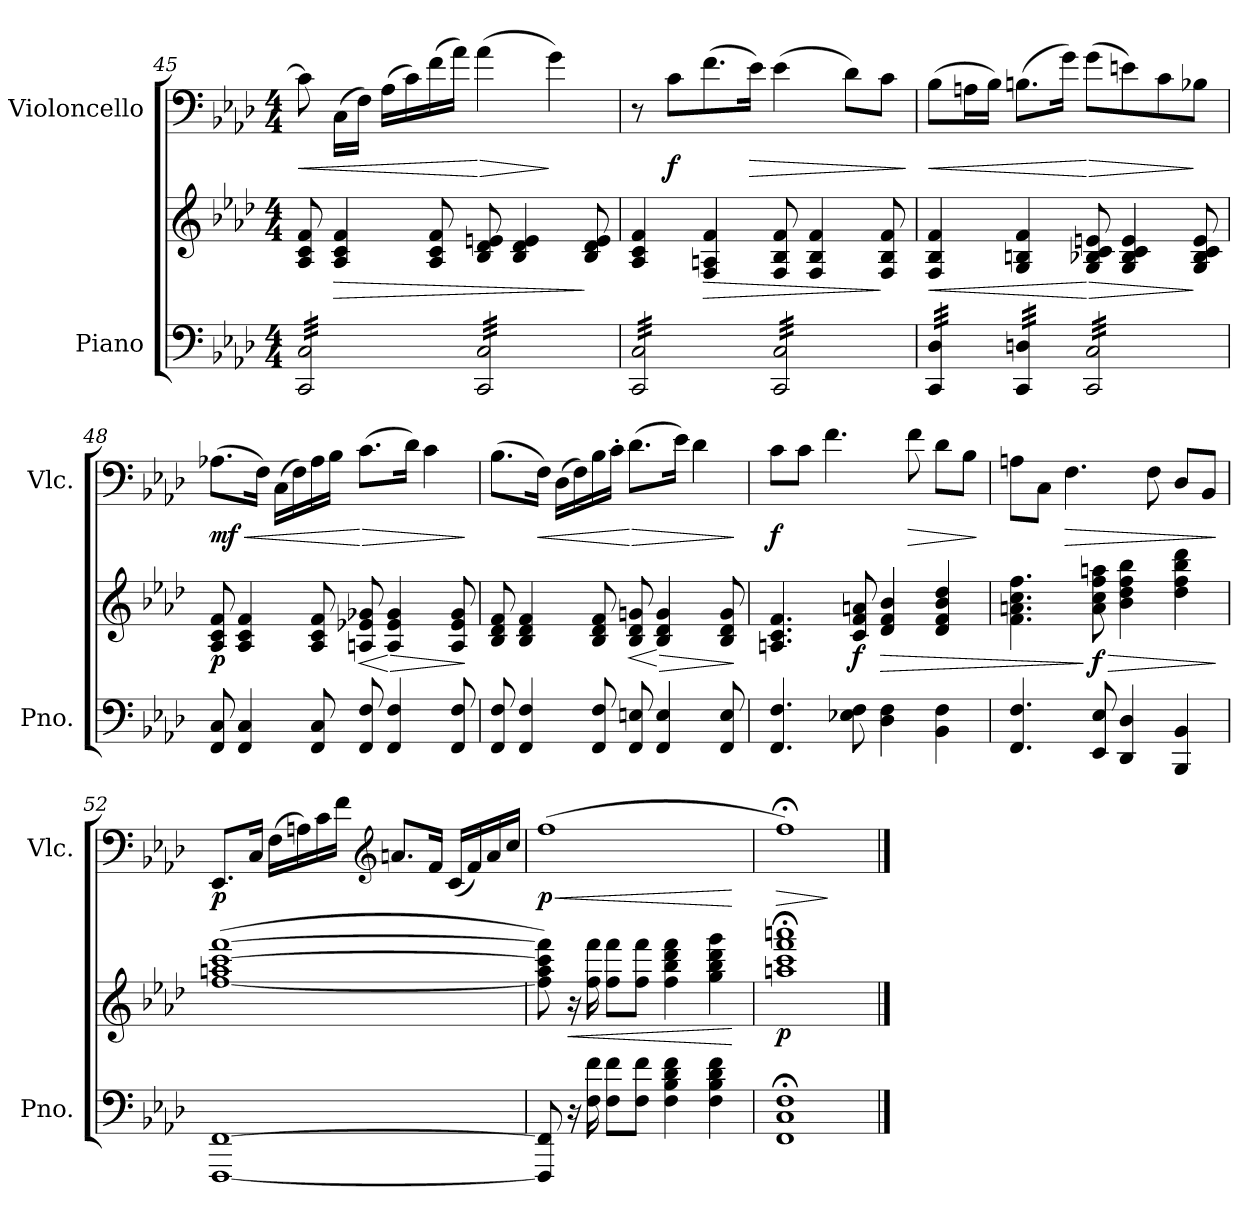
**kern	**kern	**dynam	**kern	**dynam
*part2	*part2	*part2	*part1	*part1
*staff3	*staff2	*staff2/3	*staff1	*staff1
*I"Piano	*	*	*I"Violoncello	*
*I'Pno.	*	*	*I'Vlc.	*
!!LO:LB:g=z
*clefF4	*clefG2	*	*clefF4	*
*k[b-e-a-d-]	*k[b-e-a-d-]	*	*k[b-e-a-d-]	*
*M4/4	*M4/4	*	*M4/4	*
=45	=45	=45	=45	=45
!	!	!	!	!LO:HP:b
*tremolo	*	*	*	*
32CC/ 32C/LLL	8A-/ 8c/ 8f/	.	8c\]	<
32CC/ 32C/	.	.	.	.
32CC/ 32C/	.	.	.	.
32CC/ 32C/	.	.	.	.
!	!	!LO:HP:b	!	!
32CC/ 32C/	4A-/ 4c/ 4f/	>	(16C\LL	.
32CC/ 32C/	.	.	.	.
32CC/ 32C/	.	.	16F\JJ)	.
32CC/ 32C/	.	.	.	.
32CC/ 32C/	.	.	(16A-\LL	.
32CC/ 32C/	.	.	.	.
32CC/ 32C/	.	.	16c\)	.
32CC/ 32C/	.	.	.	.
32CC/ 32C/	8A-/ 8c/ 8f/	.	(16f\	.
32CC/ 32C/	.	.	.	.
32CC/ 32C/	.	.	16a-\JJ)	.
32CC/ 32C/JJJ	.	.	.	.
!	!	!	!	!LO:HP:n=1:b
32CC/ 32C/LLL	8B-/ 8d-/ 8en/	.	(4a-\	[ >
32CC/ 32C/	.	.	.	.
32CC/ 32C/	.	.	.	.
32CC/ 32C/	.	.	.	.
32CC/ 32C/	4B-/ 4d-/ 4e/	.	.	.
32CC/ 32C/	.	.	.	.
32CC/ 32C/	.	.	.	.
32CC/ 32C/	.	.	.	.
32CC/ 32C/	.	.	4g\)	]
32CC/ 32C/	.	.	.	.
32CC/ 32C/	.	.	.	.
32CC/ 32C/	.	.	.	.
32CC/ 32C/	8B-/ 8d-/ 8e/	]	.	.
32CC/ 32C/	.	.	.	.
32CC/ 32C/	.	.	.	.
32CC/ 32C/JJJ	.	.	.	.
=46	=46	=46	=46	=46
32CC/ 32C/LLL	4A-/ 4c/ 4f/	.	8r	.
32CC/ 32C/	.	.	.	.
32CC/ 32C/	.	.	.	.
32CC/ 32C/	.	.	.	.
!	!	!	!	!LO:DY:b
32CC/ 32C/	.	.	8c\L	f
32CC/ 32C/	.	.	.	.
32CC/ 32C/	.	.	.	.
32CC/ 32C/	.	.	.	.
!	!	!LO:HP:b	!	!
32CC/ 32C/	4F/ 4An/ 4f/	>	(8.f\	.
32CC/ 32C/	.	.	.	.
32CC/ 32C/	.	.	.	.
32CC/ 32C/	.	.	.	.
32CC/ 32C/	.	.	.	.
32CC/ 32C/	.	.	.	.
!	!	!	!	!LO:HP:b
32CC/ 32C/	.	.	16e-\Jk)	>
32CC/ 32C/JJJ	.	.	.	.
32CC/ 32C/LLL	8F/ 8B-/ 8f/	.	(4e-\	.
32CC/ 32C/	.	.	.	.
32CC/ 32C/	.	.	.	.
32CC/ 32C/	.	.	.	.
32CC/ 32C/	4F/ 4B-/ 4f/	.	.	.
32CC/ 32C/	.	.	.	.
32CC/ 32C/	.	.	.	.
32CC/ 32C/	.	.	.	.
32CC/ 32C/	.	.	8d-\L)	.
32CC/ 32C/	.	.	.	.
32CC/ 32C/	.	.	.	.
32CC/ 32C/	.	.	.	.
32CC/ 32C/	8F/ 8B-/ 8f/	]	8c\J	.
32CC/ 32C/	.	.	.	.
32CC/ 32C/	.	.	.	.
32CC/ 32C/JJJ	.	.	.	.
.	.	.	.	]
=47	=47	=47	=47	=47
!	!	!LO:HP:b	!	!LO:HP:b
32CC/ 32D-/LLL	4F/ 4B-/ 4f/	<	(8B-\L	<
32CC/ 32D-/	.	.	.	.
32CC/ 32D-/	.	.	.	.
32CC/ 32D-/	.	.	.	.
32CC/ 32D-/	.	.	16An\L	.
32CC/ 32D-/	.	.	.	.
32CC/ 32D-/	.	.	16B-\JJ)	.
32CC/ 32D-/JJJ	.	.	.	.
32CC/ 32Dn/LLL	4G/ 4Bn/ 4f/	.	(8.Bn\L	.
32CC/ 32Dn/	.	.	.	.
32CC/ 32Dn/	.	.	.	.
32CC/ 32Dn/	.	.	.	.
32CC/ 32Dn/	.	.	.	.
32CC/ 32Dn/	.	.	.	.
32CC/ 32Dn/	.	.	16g\Jk)	.
32CC/ 32Dn/JJJ	.	.	.	.
!	!	!LO:HP:n=1:b	!	!LO:HP:n=1:b
32CC/ 32C/LLL	8G/ 8B-X/ 8c/ 8en/	[ >	(8g\L	[ >
32CC/ 32C/	.	.	.	.
32CC/ 32C/	.	.	.	.
32CC/ 32C/	.	.	.	.
32CC/ 32C/	4G/ 4B-/ 4c/ 4e/	.	8en\)	.
32CC/ 32C/	.	.	.	.
32CC/ 32C/	.	.	.	.
32CC/ 32C/	.	.	.	.
32CC/ 32C/	.	.	8c\	.
32CC/ 32C/	.	.	.	.
32CC/ 32C/	.	.	.	.
32CC/ 32C/	.	.	.	.
32CC/ 32C/	8G/ 8B-/ 8c/ 8e/	]	8B-X\J	]
32CC/ 32C/	.	.	.	.
32CC/ 32C/	.	.	.	.
32CC/ 32C/JJJ	.	.	.	.
*Xtremolo	*	*	*	*
!!LO:LB:g=z
=48	=48	=48	=48	=48
!	!	!LO:DY:b	!	!LO:HP:b
!	!	!	!	!LO:DY:n=1:b
8FF/ 8C/	8A-/ 8c/ 8f/	p	(8.A-X\L	< mf
4FF/ 4C/	4A-/ 4c/ 4f/	.	.	.
.	.	.	16F\Jk)	.
.	.	.	(16C\LL	.
.	.	.	16F\)	.
8FF/ 8C/	8A-/ 8c/ 8f/	.	16A-\	.
.	.	.	16B-\JJ	.
!	!	!LO:HP:b	!	!LO:HP:n=1:b
8FF/ 8F/	8An/ 8e-X/ 8g-X/	<	(8.c\L	[ >
!	!	!LO:HP:n=1:b	!	!
4FF/ 4F/	4A/ 4e-/ 4g-/	[ >	.	.
.	.	.	16d-\Jk)	.
.	.	.	4c\	.
8FF/ 8F/	8A/ 8e-/ 8g-/	.	.	.
.	.	]	.	]
=49	=49	=49	=49	=49
8FF/ 8F/	8B-/ 8d-/ 8f/	.	(8.B-\L	.
4FF/ 4F/	4B-/ 4d-/ 4f/	.	.	.
!	!	!	!	!LO:HP:b
.	.	.	16F\Jk)	<
.	.	.	(16D-\LL	.
.	.	.	16F\)	.
8FF/ 8F/	8B-/ 8d-/ 8f/	.	16B-\	.
.	.	.	16c'\JJ	.
!	!	!LO:HP:b	!	!LO:HP:n=1:b
8FF/ 8En/	8B-/ 8d-/ 8gn/	<	(8.d-\L	[ >
!	!	!LO:HP:n=1:b	!	!
4FF/ 4E/	4B-/ 4d-/ 4g/	[ >	.	.
.	.	.	16e-\Jk)	.
.	.	.	4d-\	.
8FF/ 8E/	8B-/ 8d-/ 8g/	.	.	.
.	.	]	.	]
=50	=50	=50	=50	=50
!	!	!	!	!LO:DY:b
4.FF/ 4.F/	4.An/ 4.c/ 4.f/	.	8c\L	f
.	.	.	8c\J	.
.	.	.	4.f\	.
!	!	!LO:DY:b	!	!
8E-X\ 8F\	8c/ 8f/ 8an/	f	.	.
!	!	!LO:HP:b	!	!
4D-\ 4F\	4d-/ 4f/ 4b-/	>	.	.
!	!	!	!	!LO:HP:b
.	.	.	8f\	>
4BB-\ 4F\	4d-/ 4f/ 4b-/ 4dd-/	.	8d-\L	.
.	.	.	8B-\J	.
.	.	.	.	]
!!LO:PB:g=z
=51	=51	=51	=51	=51
4.FF/ 4.F/	4.f\ 4.an\ 4.cc\ 4.ff\	.	8An\L	.
.	.	.	8C\J	.
!	!	!	!	!LO:HP:b
.	.	.	4.F\	>
!	!	!LO:HP:n=1:b	!	!
!	!	!LO:DY:n=1:b	!	!
8EE-/ 8E-/	8a\ 8cc\ 8ff\ 8aan\	] > f	.	.
4DD-/ 4D-/	4b-\ 4dd-\ 4ff\ 4bb-\	.	.	.
.	.	.	8F\	.
4BBB-/ 4BB-/	4dd-\ 4ff\ 4bb-\ 4ddd-\	.	8D-/L	.
.	.	.	8BB-/J	.
.	.	]	.	]
=52	=52	=52	=52	=52
!	!	!LO:DY:b=2	!	!
!	!	!LO:DY:n=1:b	!	!LO:DY:b
[1FFF [1FF	([1ff 1aan [1ccc [1fff	other-dynamics p	8.EE-/L	p
.	.	.	16C/Jk	.
.	.	.	(16F\LL	.
.	.	.	16An\)	.
!	!	!	!	!LO:DY:b
.	.	.	16c\	other-dynamics
.	.	.	16f\JJ	.
*	*	*	*clefG2	*
.	.	.	8.an/L	.
.	.	.	16f/Jk	.
.	.	.	(16c/LL	.
.	.	.	16f/)	.
.	.	.	16a/	.
.	.	.	16cc/JJ	.
=53	=53	=53	=53	=53
!	!	!	!	!LO:HP:b
!	!	!	!	!LO:DY:n=1:b
8FFF/] 8FF/]	8ff\] 8aa-\ 8ccc\] 8fff\])	.	(1ff	< p
!	!	!LO:HP:b	!	!
16r	16r	<	.	.
16F\ 16f\	16ff\ 16fff\	.	.	.
8F\ 8f\L	8ff\ 8fff\L	.	.	.
8F\ 8f\J	8ff\ 8fff\J	.	.	.
4F\ 4B-\ 4d-\ 4f\	4ff\ 4bb-\ 4ddd-\ 4fff\	.	.	.
4F\ 4B-\ 4d-\ 4f\	4gg\ 4bb-\ 4ddd-\ 4ggg\	.	.	.
.	.	[	.	[
=54	=54	=54	=54	=54
!	!	!LO:DY:b	!	!LO:HP:b
1FF; 1C; 1F;	1aan;< 1ccc;< 1fff;< 1aaan;<	p	1ff;<)	>
.	.	.	.	]
==	==	==	==	==
*-	*-	*-	*-	*-
